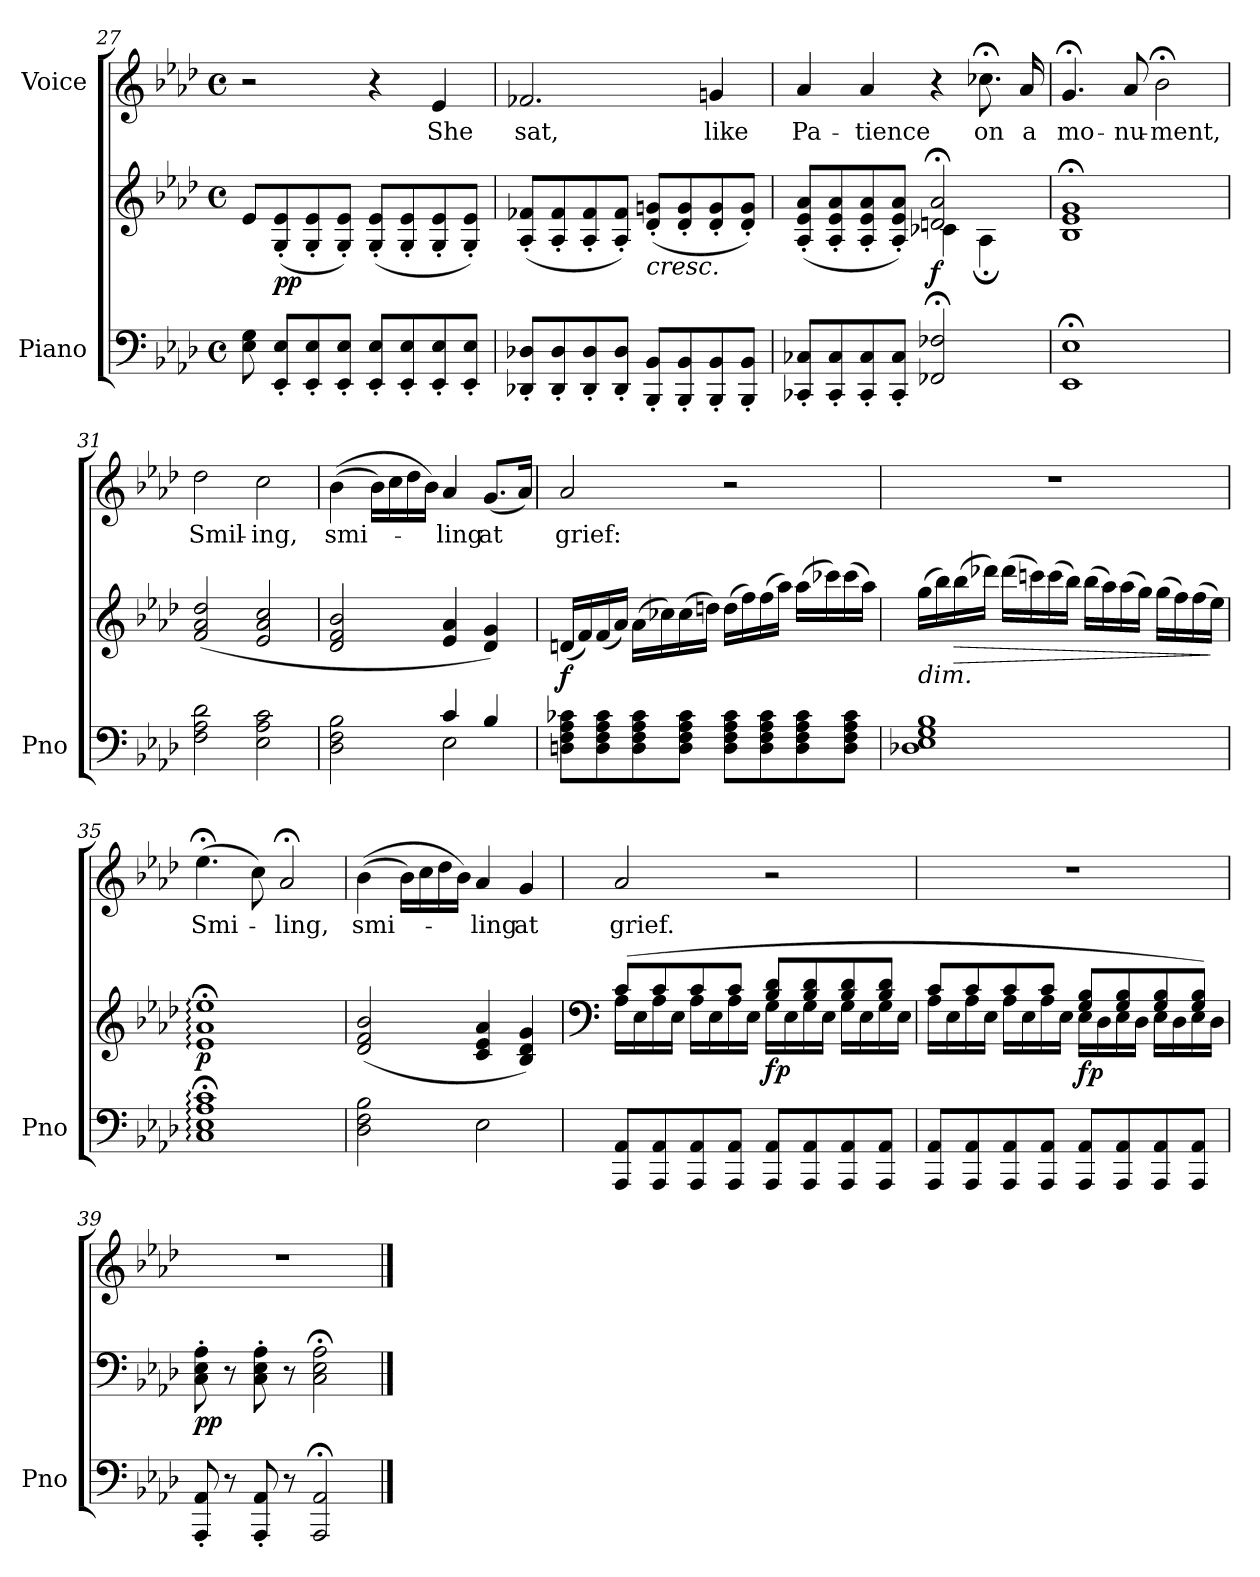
**kern	**kern	**dynam	**kern	**text
*part2	*part2	*part2	*part1	*part1
*staff3	*staff2	*staff2/3	*staff1	*staff1
*I"Piano	*	*	*I"Voice	*
*I'Pno	*	*	*	*
!!LO:LB:g=z
*clefF4	*clefG2	*	*clefG2	*
*k[b-e-a-d-]	*k[b-e-a-d-]	*	*k[b-e-a-d-]	*
*M4/4	*M4/4	*	*M4/4	*
*met(c)	*met(c)	*	*met(c)	*
=27	=27	=27	=27	=27
8E-\ 8G\	8e-/L	.	2r	.
!	!	!LO:DY:b	!	!
8EE-/' 8E-/'L	(8G/' 8e-/'	pp	.	.
8EE-/' 8E-/'	8G/' 8e-/'	.	.	.
8EE-/' 8E-/'J	8G/' 8e-/'J)	.	.	.
8EE-/' 8E-/'L	(8G/' 8e-/'L	.	4r	.
8EE-/' 8E-/'	8G/' 8e-/'	.	.	.
!	!	!	!	!LO:LY:b
8EE-/' 8E-/'	8G/' 8e-/'	.	4e-/	She
8EE-/' 8E-/'J	8G/' 8e-/'J)	.	.	.
!!LO:PB:g=z
=28	=28	=28	=28	=28
!	!	!	!	!LO:LY:b
8DD-X/' 8D-X/'L	(8A-/' 8f-X/'L	.	2.f-X/	sat,
8DD-/' 8D-/'	8A-/' 8f-/'	.	.	.
8DD-/' 8D-/'	8A-/' 8f-/'	.	.	.
8DD-/' 8D-/'J	8A-/' 8f-/'J)	.	.	.
!	!LO:TX:b:i:t=cresc.	!	!	!
8BBB-/' 8BB-/'L	(8d-/' 8gn/'L	.	.	.
8BBB-/' 8BB-/'	8d-/' 8g/'	.	.	.
!	!	!	!	!LO:LY:b
8BBB-/' 8BB-/'	8d-/' 8g/'	.	4gn/	like
8BBB-/' 8BB-/'J	8d-/' 8g/'J)	.	.	.
=29	=29	=29	=29	=29
*	*^	*	*	*
!	!	!	!	!	!LO:LY:b
8CC-X/' 8C-X/'L	(8A-/' 8e-/' 8a-/'L	2ryy	.	4a-/	Pa-
8CC-/' 8C-/'	8A-/' 8e-/' 8a-/'	.	.	.	.
!	!	!	!	!	!LO:LY:b
8CC-/' 8C-/'	8A-/' 8e-/' 8a-/'	.	.	4a-/	-tience
8CC-/' 8C-/'J	8A-/' 8e-/' 8a-/'J)	.	.	.	.
!	!	!	!LO:DY:b	!	!
2FF-X/; 2F-X/;	2dn/;< 2a-/;<	4c-X\	f	4r	.
!	!	!	!	!	!LO:LY:b
.	.	4A-;\	.	8.cc-X;<\	on
!	!	!	!	!	!LO:LY:b
.	.	.	.	16a-/	a
*	*v	*v	*	*	*
=30	=30	=30	=30	=30
!	!	!	!	!LO:LY:b
1EE-; 1E-;	1B-;< 1e-;< 1g;<	.	4.g;</	mo-
!	!	!	!	!LO:LY:b
.	.	.	8a-/	-nu-
!	!	!	!	!LO:LY:b
.	.	.	2b-;<\	-ment,
=31	=31	=31	=31	=31
!	!	!LO:DY:b	!	!LO:LY:b
!	!	!LO:DY:n=1:b	!	!
2F\ 2A-\ 2d-\	(>2f/ 2a-/ 2dd-/	p other-dynamics	2dd-\	Smil-
!	!	!	!	!LO:LY:b
2E-\ 2A-\ 2c\	2e-/ 2a-/ 2cc/	.	2cc\	-ing,
!!LO:LB:g=z
=32	=32	=32	=32	=32
*^	*	*	*	*
!	!	!	!	!	!LO:LY:b
2D-\ 2F\ 2B-\	2ryy	2d-/ 2f/ 2b-/	.	((4b-\	smi-
.	.	.	.	16b-\LL)	.
.	.	.	.	16cc\	.
.	.	.	.	16dd-\	.
.	.	.	.	16b-\JJ)	.
!	!	!	!	!	!LO:LY:b
4c/	2E-\	4e-/ 4a-/	.	4a-/	-ling
!	!	!	!	!	!LO:LY:b
4B-/	.	4d-/ 4g/)	.	(8.g/L	at
.	.	.	.	16a-/Jk)	.
*v	*v	*	*	*	*
=33	=33	=33	=33	=33
!	!	!LO:DY:b	!	!LO:LY:b
8Dn\ 8F\ 8A-\ 8c-X\L	(16dn/LL	f	2a-/	grief:
.	16f/)	.	.	.
8D\ 8F\ 8A-\ 8c-\	(16f/	.	.	.
.	16a-/JJ)	.	.	.
8D\ 8F\ 8A-\ 8c-\	(16a-\LL	.	.	.
.	16cc-X\)	.	.	.
8D\ 8F\ 8A-\ 8c-\J	(16cc-\	.	.	.
.	16ddn\JJ)	.	.	.
8D\ 8F\ 8A-\ 8c-\L	(16dd\LL	.	2r	.
.	16ff\)	.	.	.
8D\ 8F\ 8A-\ 8c-\	(16ff\	.	.	.
.	16aa-\JJ)	.	.	.
8D\ 8F\ 8A-\ 8c-\	(16aa-\LL	.	.	.
.	16ccc-X\)	.	.	.
8D\ 8F\ 8A-\ 8c-\J	(16ccc-\	.	.	.
.	16aa-\JJ)	.	.	.
!!LO:LB:g=z
=34	=34	=34	=34	=34
!	!LO:TX:b:i:t=dim.	!	!	!
1D-X 1E- 1G 1B-	(16gg\LL	.	1r	.
.	16bb-\)	.	.	.
!	!	!LO:HP:b	!	!
.	(16bb-\	>	.	.
.	16ddd-X\JJ)	.	.	.
.	(16ddd-\LL	.	.	.
.	16cccn\)	.	.	.
.	(16ccc\	.	.	.
.	16bb-\JJ)	.	.	.
.	(16bb-\LL	.	.	.
.	16aa-\)	.	.	.
.	(16aa-\	.	.	.
.	16gg\JJ)	.	.	.
.	(16gg\LL	.	.	.
.	16ff\)	.	.	.
.	(16ff\	.	.	.
.	16ee-\JJ)	]	.	.
=35	=35	=35	=35	=35
!	!	!LO:DY:b	!	!LO:LY:b
1C:; 1E-:; 1A-:; 1c:;	1e-:;< 1a-:;< 1ee-:;<	p	(4.ee-;<\	Smi-
.	.	.	8cc\)	.
!	!	!	!	!LO:LY:b
.	.	.	2a-;</	-ling,
=36	=36	=36	=36	=36
!	!	!	!	!LO:LY:b
2D-\ 2F\ 2B-\	(2d-/ 2f/ 2b-/	.	((4b-\	smi-
.	.	.	16b-\LL)	.
.	.	.	16cc\	.
.	.	.	16dd-\	.
.	.	.	16b-\JJ)	.
!	!	!	!	!LO:LY:b
2E-\	4c/ 4e-/ 4a-/	.	4a-/	-ling
!	!	!	!	!LO:LY:b
.	4B-/ 4d-/ 4g/)	.	4g/	at
!!LO:LB:g=z
=37	=37	=37	=37	=37
*	*clefF4	*	*	*
*	*^	*	*	*
!	!	!	!	!	!LO:LY:b
8AAA-/ 8AA-/L	(8c/L	16A-\LL	.	2a-/	grief.
.	.	16E-\	.	.	.
8AAA-/ 8AA-/	8c/	16A-\	.	.	.
.	.	16E-\JJ	.	.	.
8AAA-/ 8AA-/	8c/	16A-\LL	.	.	.
.	.	16E-\	.	.	.
8AAA-/ 8AA-/J	8c/J	16A-\	.	.	.
.	.	16E-\JJ	.	.	.
!	!	!	!LO:DY:b	!	!
8AAA-/ 8AA-/L	8B-/ 8d-/L	16G\LL	fp	2r	.
.	.	16E-\	.	.	.
8AAA-/ 8AA-/	8B-/ 8d-/	16G\	.	.	.
.	.	16E-\JJ	.	.	.
8AAA-/ 8AA-/	8B-/ 8d-/	16G\LL	.	.	.
.	.	16E-\	.	.	.
8AAA-/ 8AA-/J	8B-/ 8d-/J	16G\	.	.	.
.	.	16E-\JJ	.	.	.
!!LO:PB:g=z
=38	=38	=38	=38	=38	=38
8AAA-/ 8AA-/L	8c/L	16A-\LL	.	1r	.
.	.	16E-\	.	.	.
8AAA-/ 8AA-/	8c/	16A-\	.	.	.
.	.	16E-\JJ	.	.	.
8AAA-/ 8AA-/	8c/	16A-\LL	.	.	.
.	.	16E-\	.	.	.
8AAA-/ 8AA-/J	8c/J	16A-\	.	.	.
.	.	16E-\JJ	.	.	.
!	!	!	!LO:DY:b	!	!
8AAA-/ 8AA-/L	8G/ 8B-/L	16E-\LL	fp	.	.
.	.	16D-\	.	.	.
8AAA-/ 8AA-/	8G/ 8B-/	16E-\	.	.	.
.	.	16D-\JJ	.	.	.
8AAA-/ 8AA-/	8G/ 8B-/	16E-\LL	.	.	.
.	.	16D-\	.	.	.
8AAA-/ 8AA-/J	8G/ 8B-/J)	16E-\	.	.	.
.	.	16D-\JJ	.	.	.
=39	=39	=39	=39	=39	=39
!	!	!	!LO:DY:b	!	!
*	*v	*v	*	*	*
8AAA-/' 8AA-/'	8C\' 8E-\' 8A-\'	pp	1r	.
8r	8r	.	.	.
8AAA-/' 8AA-/'	8C\' 8E-\' 8A-\'	.	.	.
8r	8r	.	.	.
2AAA-/; 2AA-/;	2C\;< 2E-\;< 2A-\;<	.	.	.
==	==	==	==	==
*-	*-	*-	*-	*-
